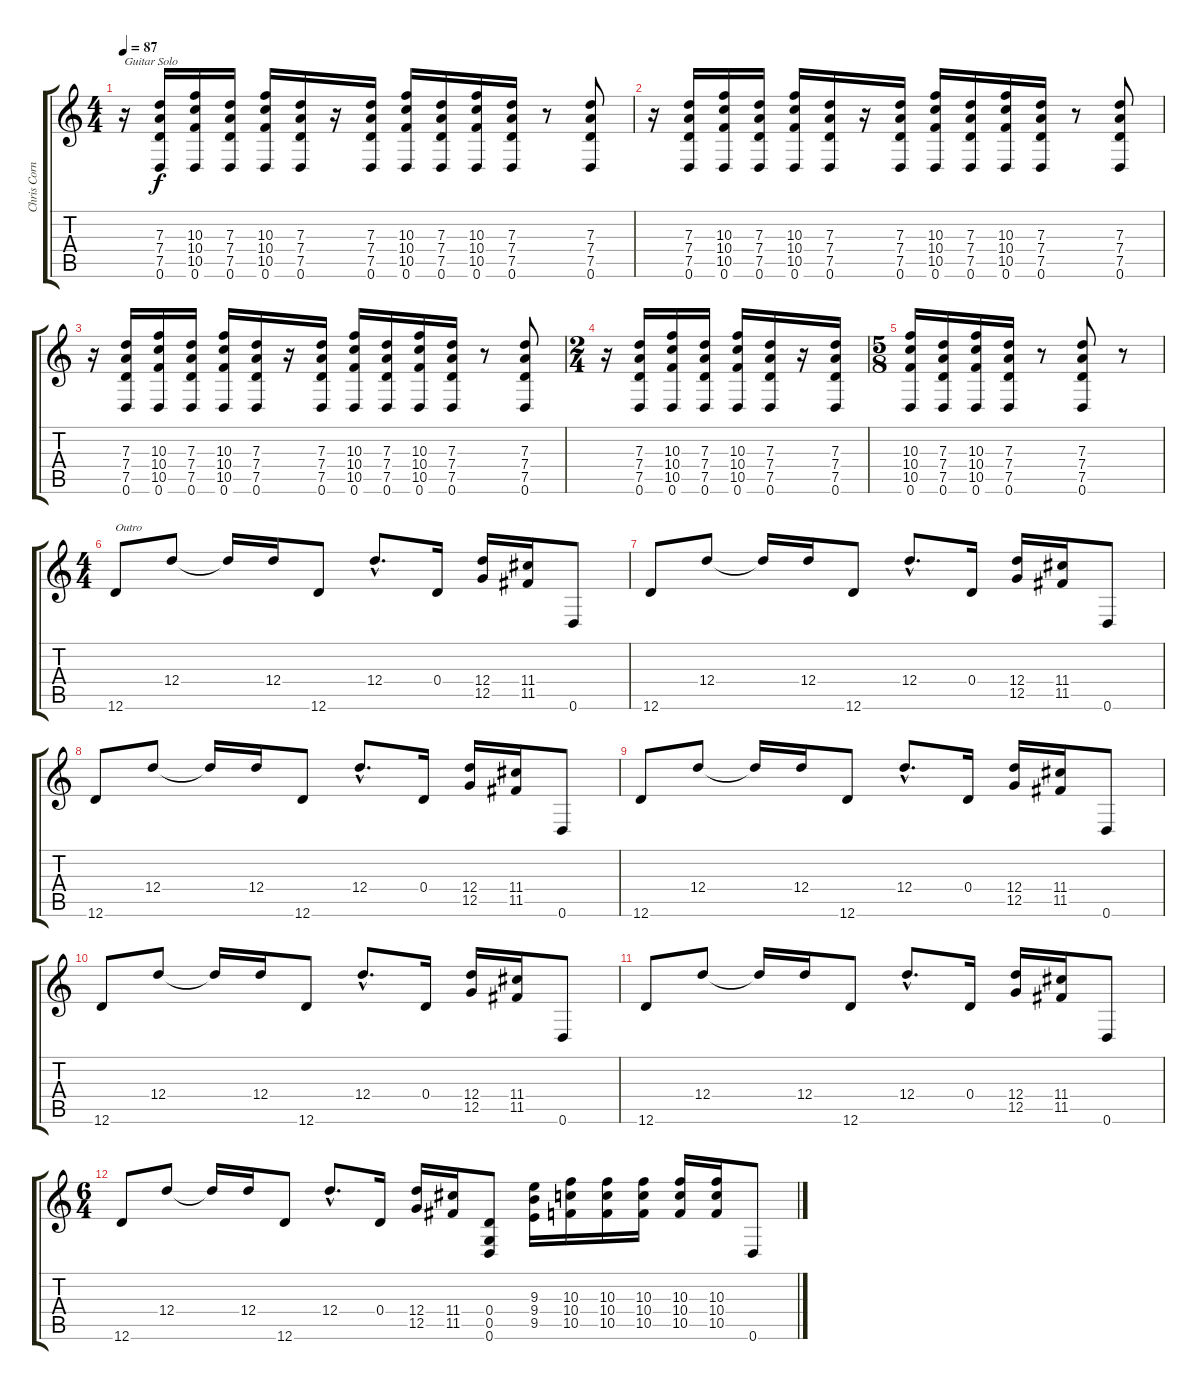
\track ("Chris Cornell" "Chris Corn") {instrument overdrivenguitar}
\staff {score tabs}
\tuning (E4 B3 G3 D3 G2 D2) {hide}
\ts (4 4)
\tempo 87
\clef g2
\ks c
r.16{txt "Guitar Solo" dy f} (7.3 7.4 7.5 0.6).16 (10.3 10.4 10.5 0.6).16 (7.3 7.4 7.5 0.6).16 (10.3 10.4 10.5 0.6).16 (7.3 7.4 7.5 0.6).16 r.16 (7.3 7.4 7.5 0.6).16 (10.3 10.4 10.5 0.6).16 (7.3 7.4 7.5 0.6).16 (10.3 10.4 10.5 0.6).16 (7.3 7.4 7.5 0.6).16 r.8 (7.3 7.4 7.5 0.6).8 |
r.16 (7.3 7.4 7.5 0.6).16 (10.3 10.4 10.5 0.6).16 (7.3 7.4 7.5 0.6).16 (10.3 10.4 10.5 0.6).16 (7.3 7.4 7.5 0.6).16 r.16 (7.3 7.4 7.5 0.6).16 (10.3 10.4 10.5 0.6).16 (7.3 7.4 7.5 0.6).16 (10.3 10.4 10.5 0.6).16 (7.3 7.4 7.5 0.6).16 r.8 (7.3 7.4 7.5 0.6).8 |
r.16 (7.3 7.4 7.5 0.6).16 (10.3 10.4 10.5 0.6).16 (7.3 7.4 7.5 0.6).16 (10.3 10.4 10.5 0.6).16 (7.3 7.4 7.5 0.6).16 r.16 (7.3 7.4 7.5 0.6).16 (10.3 10.4 10.5 0.6).16 (7.3 7.4 7.5 0.6).16 (10.3 10.4 10.5 0.6).16 (7.3 7.4 7.5 0.6).16 r.8 (7.3 7.4 7.5 0.6).8 |
\ts (2 4)
r.16 (7.3 7.4 7.5 0.6).16 (10.3 10.4 10.5 0.6).16 (7.3 7.4 7.5 0.6).16 (10.3 10.4 10.5 0.6).16 (7.3 7.4 7.5 0.6).16 r.16 (7.3 7.4 7.5 0.6).16 |
\ts (5 8)
(10.3 10.4 10.5 0.6).16 (7.3 7.4 7.5 0.6).16 (10.3 10.4 10.5 0.6).16 (7.3 7.4 7.5 0.6).16 r.8 (7.3 7.4 7.5 0.6).8 r.8 |
\ts (4 4)
12.6.8{txt "Outro"} 12.4.8 12.4{t}.16 12.4.16 12.6.8 12.4{hac}.8{d} 0.4.16 (12.4 12.5).16 (11.4 11.5).16 0.6.8 |
12.6.8 12.4.8 12.4{t}.16 12.4.16 12.6.8 12.4{hac}.8{d} 0.4.16 (12.4 12.5).16 (11.4 11.5).16 0.6.8 |
12.6.8 12.4.8 12.4{t}.16 12.4.16 12.6.8 12.4{hac}.8{d} 0.4.16 (12.4 12.5).16 (11.4 11.5).16 0.6.8 |
12.6.8 12.4.8 12.4{t}.16 12.4.16 12.6.8 12.4{hac}.8{d} 0.4.16 (12.4 12.5).16 (11.4 11.5).16 0.6.8 |
12.6.8 12.4.8 12.4{t}.16 12.4.16 12.6.8 12.4{hac}.8{d} 0.4.16 (12.4 12.5).16 (11.4 11.5).16 0.6.8 |
12.6.8 12.4.8 12.4{t}.16 12.4.16 12.6.8 12.4{hac}.8{d} 0.4.16 (12.4 12.5).16 (11.4 11.5).16 0.6.8 |
\ts (6 4)
12.6.8 12.4.8 12.4{t}.16 12.4.16 12.6.8 12.4{hac}.8{d} 0.4.16 (12.4 12.5).16 (11.4 11.5).16 (0.4 0.5 0.6).8 (9.3 9.4 9.5).16 (10.3 10.4 10.5).16 (10.3 10.4 10.5).16 (10.3 10.4 10.5).16 (10.3 10.4 10.5).16 (10.3 10.4 10.5).16 0.6.8
